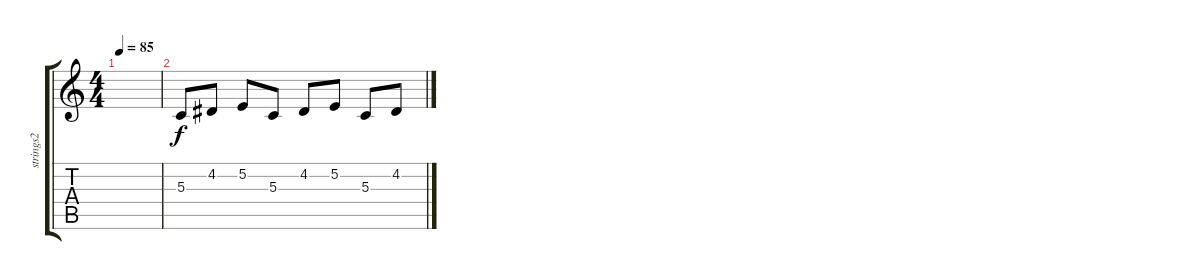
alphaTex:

\track ("strings2" "strings2") {instrument pizzicatostrings}
\staff {score tabs}
\tuning (E4 B3 G3 D3 A2 E2) {hide}
\ts (4 4)
\tempo 85
\clef g2
\ks c
|
5.3.8 4.2.8 5.2.8 5.3.8 4.2.8 5.2.8 5.3.8 4.2.8
